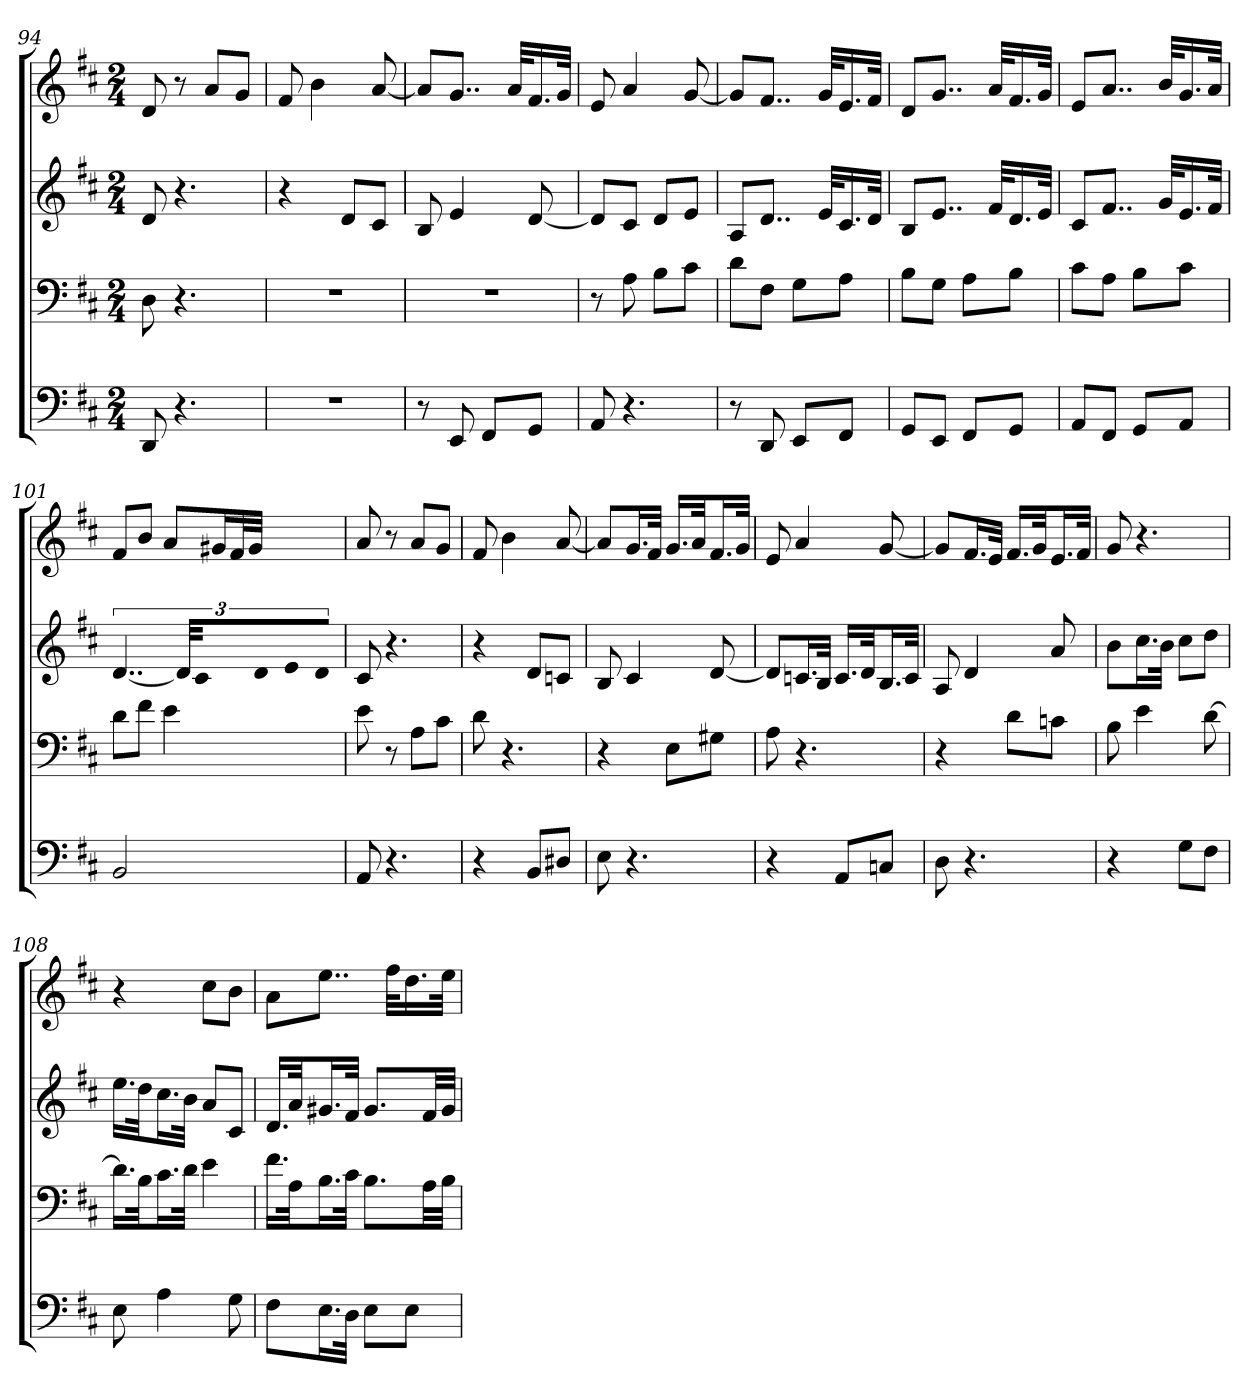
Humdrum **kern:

**kern	**kern	**kern	**kern
*part4	*part3	*part2	*part1
*staff4	*staff3	*staff2	*staff1
*k[f#c#]	*k[f#c#]	*k[f#c#]	*k[f#c#]
*D:	*D:	*D:	*D:
*M2/4	*M2/4	*M2/4	*M2/4
=94	=94	=94	=94
8DD	8D	8d	8d
4.r	4.r	4.r	8r
.	.	.	8aL
.	.	.	8gJ
=95	=95	=95	=95
2r	2r	4r	8f#
.	.	.	4b
.	.	8dL	.
.	.	8c#J	[8a
=96	=96	=96	=96
8r	2r	8B	8aL]
8EE	.	4e	8..gJ
8FF#L	.	.	.
.	.	.	32aKLL
8GGJ	.	[8d	16.f#
.	.	.	32gJJk
=97	=97	=97	=97
8AA	8r	8dL]	8e
4.r	8A	8c#J	4a
.	8BL	8dL	.
.	8c#J	8eJ	[8g
=98	=98	=98	=98
8r	8dL	8AL	8gL]
8DD	8F#J	8..dJ	8..f#J
8EEL	8GL	.	.
.	.	32eKLL	32gKLL
8FF#J	8AJ	16.c#	16.e
.	.	32dJJk	32f#JJk
=99	=99	=99	=99
8GGL	8BL	8BL	8dL
8EEJ	8GJ	8..eJ	8..gJ
8FF#L	8AL	.	.
.	.	32f#KLL	32aKLL
8GGJ	8BJ	16.d	16.f#
.	.	32eJJk	32gJJk
=100	=100	=100	=100
8AAL	8c#L	8c#L	8eL
8FF#J	8AJ	8..f#J	8..aJ
8GGL	8BL	.	.
.	.	32gKLL	32bKLL
8AAJ	8c#J	16.e	16.g
.	.	32f#JJk	32aJJk
=101	=101	=101	=101
2BB	8dL	[6..d	8f#L
.	8f#J	.	8bJ
.	4e	.	8aL
.	.	48dLLL]	.
.	.	32c#	.
.	.	32dJJ	.
.	.	16eL	16g#XL
.	.	16dJJ	32f#L
.	.	.	32g#JJJ
=102	=102	=102	=102
8AA	8e	8c#	8a
4.r	8r	4.r	8r
.	8AL	.	8aL
.	8c#J	.	8gJ
=103	=103	=103	=103
4r	8d	4r	8f#
.	4.r	.	4b
8BBL	.	8dL	.
8D#XJ	.	8cnJ	[8a
=104	=104	=104	=104
8E	4r	8B	8aL]
4.r	.	4c#	16.gL
.	.	.	32f#JJk
.	8EL	.	16.gLL
.	.	.	32aJk
.	8G#XJ	[8d	16.f#L
.	.	.	32gJJk
=105	=105	=105	=105
4r	8A	8dL]	8e
.	4.r	16.cnL	4a
.	.	32BJJk	.
8AAL	.	16.cLL	.
.	.	32dJk	.
8CnJ	.	16.BL	[8g
.	.	32cJJk	.
=106	=106	=106	=106
8D	4r	8A	8gL]
4.r	.	4d	16.f#L
.	.	.	32eJJk
.	8dL	.	16.f#LL
.	.	.	32gJk
.	8cnJ	8a	16.eL
.	.	.	32f#JJk
=107	=107	=107	=107
4r	8B	8bL	8g
.	4e	16.cc#L	4.r
.	.	32bJJk	.
8GL	.	8cc#L	.
8F#J	[8d	8ddJ	.
=108	=108	=108	=108
8E	16.dLL]	16.eeLL	4r
.	32BJk	32ddJk	.
4A	16.c#L	16.cc#L	.
.	32dJJk	32bJJk	.
.	4e	8aL	8cc#L
8G	.	8c#J	8bJ
=109	=109	=109	=109
8F#L	16.f#LL	16.dLL	8aL
.	32AJk	32aJk	.
16.EL	16.BL	16.g#XL	8..eeJ
32DJJk	32c#JJk	32f#JJk	.
8EL	8.BL	8.g#L	.
.	.	.	32ff#KLL
8EJ	.	.	16.dd
.	32ALL	32f#LL	.
.	32BJJJ	32g#JJJ	32eeJJk
=	=	=	=
*-	*-	*-	*-
